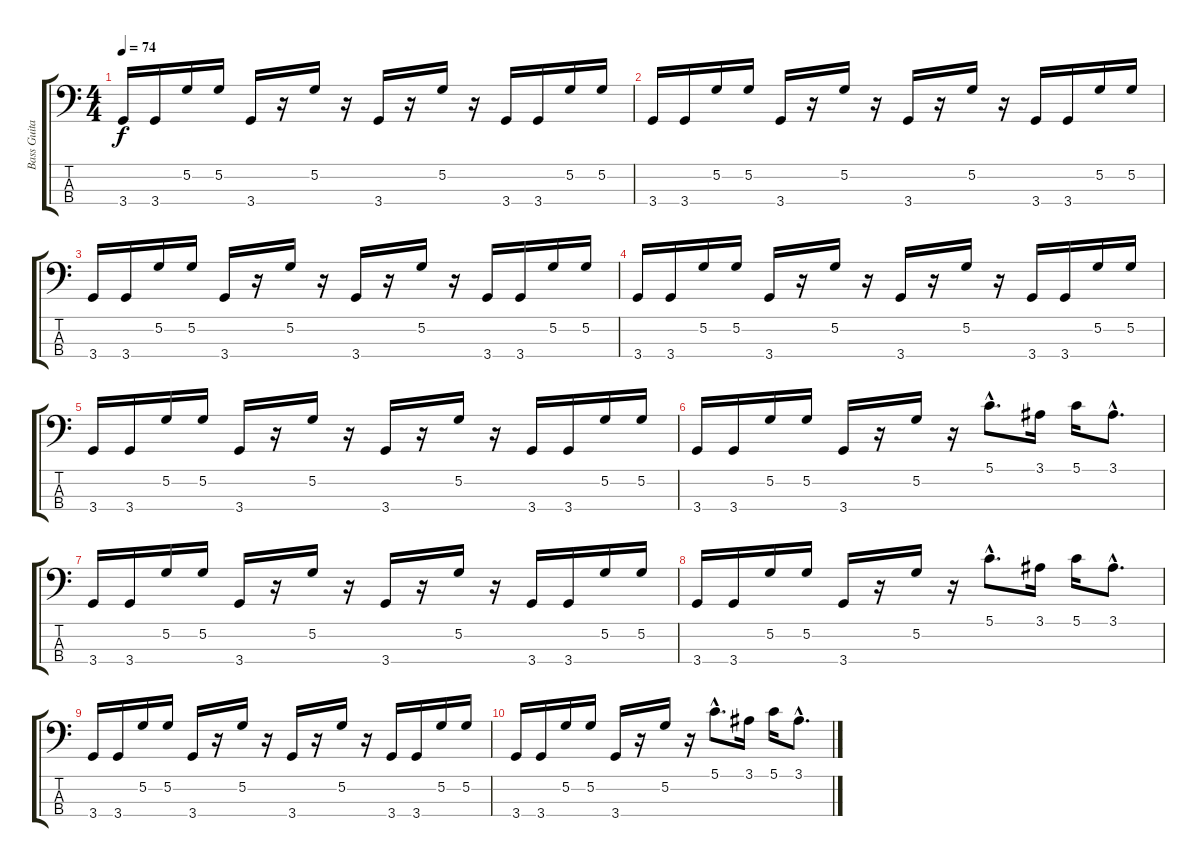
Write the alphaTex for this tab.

\track ("Bass Guitar" "Bass Guita") {instrument electricbassfinger}
\staff {score tabs}
\tuning (G2 D2 A1 E1) {hide}
\ts (4 4)
\tempo 74
\clef f4
\ks c
3.4.16{dy f} 3.4.16 5.2.16 5.2.16 3.4.16 r.16 5.2.16 r.16 3.4.16 r.16 5.2.16 r.16 3.4.16 3.4.16 5.2.16 5.2.16 |
3.4.16 3.4.16 5.2.16 5.2.16 3.4.16 r.16 5.2.16 r.16 3.4.16 r.16 5.2.16 r.16 3.4.16 3.4.16 5.2.16 5.2.16 |
3.4.16 3.4.16 5.2.16 5.2.16 3.4.16 r.16 5.2.16 r.16 3.4.16 r.16 5.2.16 r.16 3.4.16 3.4.16 5.2.16 5.2.16 |
3.4.16 3.4.16 5.2.16 5.2.16 3.4.16 r.16 5.2.16 r.16 3.4.16 r.16 5.2.16 r.16 3.4.16 3.4.16 5.2.16 5.2.16 |
3.4.16 3.4.16 5.2.16 5.2.16 3.4.16 r.16 5.2.16 r.16 3.4.16 r.16 5.2.16 r.16 3.4.16 3.4.16 5.2.16 5.2.16 |
3.4.16 3.4.16 5.2.16 5.2.16 3.4.16 r.16 5.2.16 r.16 5.1{hac}.8{d} 3.1.16 5.1.16 3.1{hac}.8{d} |
3.4.16 3.4.16 5.2.16 5.2.16 3.4.16 r.16 5.2.16 r.16 3.4.16 r.16 5.2.16 r.16 3.4.16 3.4.16 5.2.16 5.2.16 |
3.4.16 3.4.16 5.2.16 5.2.16 3.4.16 r.16 5.2.16 r.16 5.1{hac}.8{d} 3.1.16 5.1.16 3.1{hac}.8{d} |
3.4.16 3.4.16 5.2.16 5.2.16 3.4.16 r.16 5.2.16 r.16 3.4.16 r.16 5.2.16 r.16 3.4.16 3.4.16 5.2.16 5.2.16 |
3.4.16 3.4.16 5.2.16 5.2.16 3.4.16 r.16 5.2.16 r.16 5.1{hac}.8{d} 3.1.16 5.1.16 3.1{hac}.8{d}
